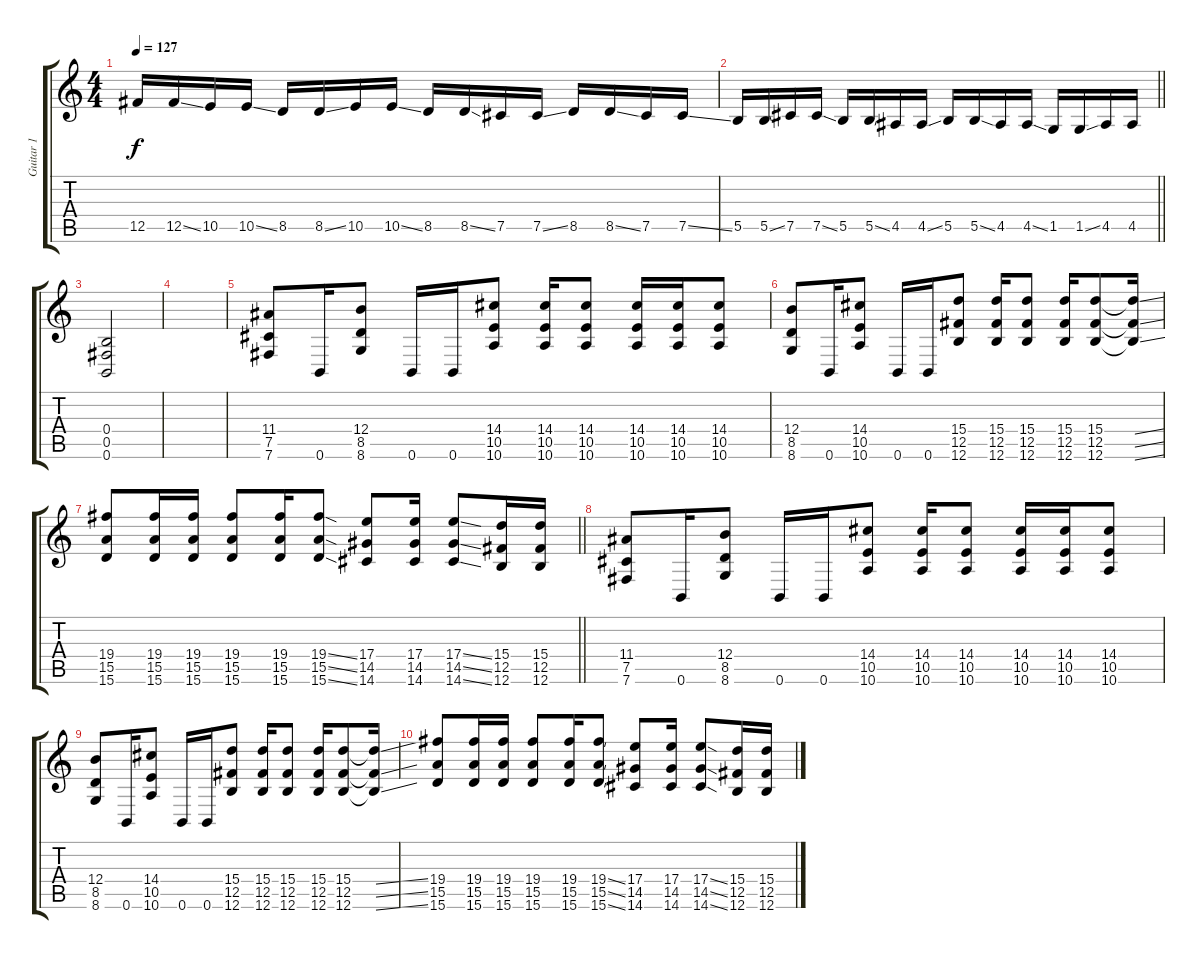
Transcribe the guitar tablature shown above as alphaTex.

\track ("Guitar 1" "Guitar 1") {instrument distortionguitar}
\staff {score tabs}
\tuning (Db4 Ab3 E3 B2 Gb2 B1) {hide}
\ts (4 4)
\tempo 127
\clef g2
\ks c
12.5.16{dy f} 12.5{ss}.16 10.5.16 10.5{ss}.16 8.5.16 8.5{ss}.16 10.5.16 10.5{ss}.16 8.5.16 8.5{ss}.16 7.5.16 7.5{ss}.16 8.5.16 8.5{ss}.16 7.5.16 7.5{ss}.16 |
\barLineRight lightlight
5.5.16 5.5{ss}.16 7.5.16 7.5{ss}.16 5.5.16 5.5{ss}.16 4.5.16 4.5{ss}.16 5.5.16 5.5{ss}.16 4.5.16 4.5{ss}.16 1.5.16 1.5{ss}.16 4.5.16 4.5.16 |
(0.4 0.5 0.6).2 |
|
(11.4 7.5 7.6).8 0.6.16 (12.4 8.5 8.6).8 0.6.16 0.6.16 (14.4 10.5 10.6).8 (14.4 10.5 10.6).16 (14.4 10.5 10.6).8 (14.4 10.5 10.6).16 (14.4 10.5 10.6).16 (14.4 10.5 10.6).8 |
(12.4 8.5 8.6).8 0.6.16 (14.4 10.5 10.6).8 0.6.16 0.6.16 (15.4 12.5 12.6).8 (15.4 12.5 12.6).16 (15.4 12.5 12.6).8 (15.4 12.5 12.6).16 (15.4 12.5 12.6).8 (15.4{ss t} 12.5{ss t} 12.6{ss t}).16 |
\barLineRight lightlight
(19.4 15.5 15.6).8 (19.4 15.5 15.6).16 (19.4 15.5 15.6).16 (19.4 15.5 15.6).8 (19.4 15.5 15.6).16 (19.4{ss} 15.5{ss} 15.6{ss}).8 (17.4 14.5 14.6).8 (17.4 14.5 14.6).16 (17.4{ss} 14.5{ss} 14.6{ss}).8 (15.4 12.5 12.6).16 (15.4 12.5 12.6).16 |
(11.4 7.5 7.6).8 0.6.16 (12.4 8.5 8.6).8 0.6.16 0.6.16 (14.4 10.5 10.6).8 (14.4 10.5 10.6).16 (14.4 10.5 10.6).8 (14.4 10.5 10.6).16 (14.4 10.5 10.6).16 (14.4 10.5 10.6).8 |
(12.4 8.5 8.6).8 0.6.16 (14.4 10.5 10.6).8 0.6.16 0.6.16 (15.4 12.5 12.6).8 (15.4 12.5 12.6).16 (15.4 12.5 12.6).8 (15.4 12.5 12.6).16 (15.4 12.5 12.6).8 (15.4{ss t} 12.5{ss t} 12.6{ss t}).16 |
(19.4 15.5 15.6).8 (19.4 15.5 15.6).16 (19.4 15.5 15.6).16 (19.4 15.5 15.6).8 (19.4 15.5 15.6).16 (19.4{ss} 15.5{ss} 15.6{ss}).8 (17.4 14.5 14.6).8 (17.4 14.5 14.6).16 (17.4{ss} 14.5{ss} 14.6{ss}).8 (15.4 12.5 12.6).16 (15.4 12.5 12.6).16
